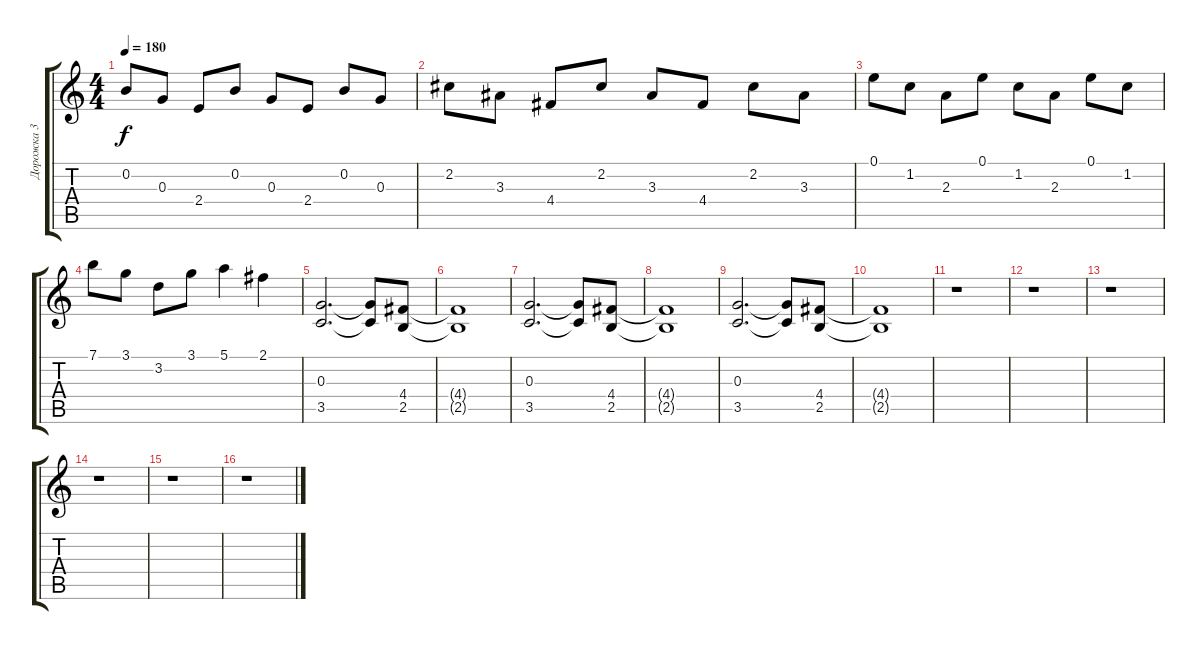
\track ("Дорожка 3" "Дорожка 3") {instrument overdrivenguitar}
\staff {score tabs}
\tuning (E4 B3 G3 D3 A2 E2) {hide}
\ts (4 4)
\tempo 180
\clef g2
\ks c
0.2.8{dy f} 0.3.8 2.4.8 0.2.8 0.3.8 2.4.8 0.2.8 0.3.8 |
2.2.8 3.3.8 4.4.8 2.2.8 3.3.8 4.4.8 2.2.8 3.3.8 |
0.1.8 1.2.8 2.3.8 0.1.8 1.2.8 2.3.8 0.1.8 1.2.8 |
7.1.8 3.1.8 3.2.8 3.1.8 5.1.4 2.1.4 |
(0.3 3.5).2{d} (0.3{t} 3.5{t}).8 (4.4 2.5).8 |
(4.4{t} 2.5{t}).1 |
(0.3 3.5).2{d} (0.3{t} 3.5{t}).8 (4.4 2.5).8 |
(4.4{t} 2.5{t}).1 |
(0.3 3.5).2{d} (0.3{t} 3.5{t}).8 (4.4 2.5).8 |
(4.4{t} 2.5{t}).1 |
r.1 |
r.1 |
r.1 |
r.1 |
r.1 |
r.1
